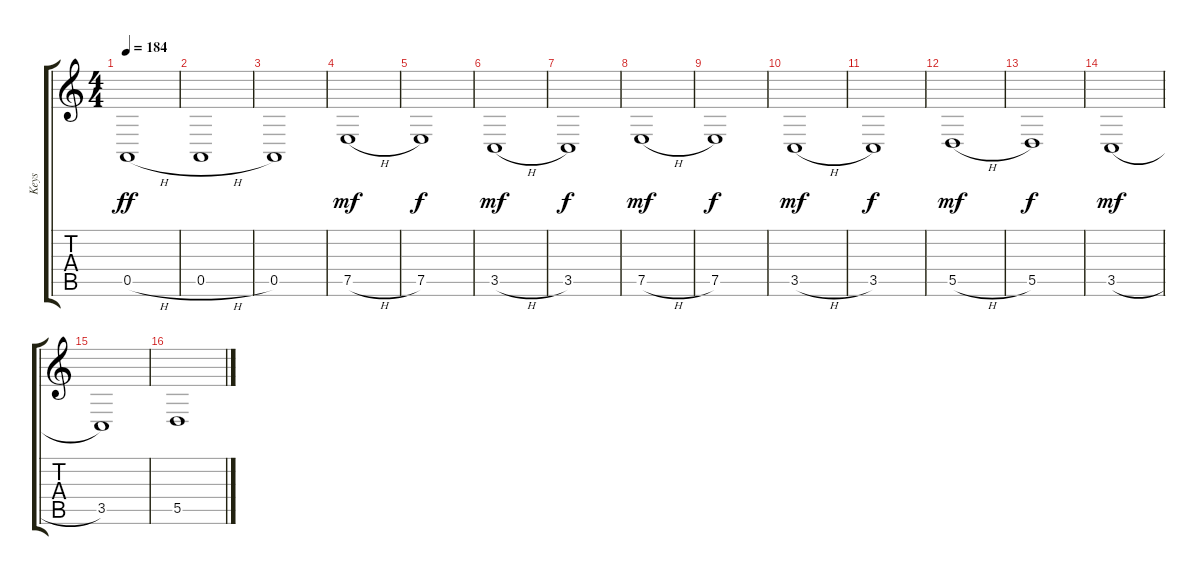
\track ("Keys" "Keys") {instrument choiraahs}
\staff {score tabs}
\tuning (E4 B3 G3 D3 A2 E2) {hide}
\ts (4 4)
\tempo 184
\clef g2
\ks c
0.5{h}.1{dy ff} |
0.5{h}.1 |
0.5.1 |
7.5{h}.1{dy mf} |
7.5.1{dy f} |
3.5{h}.1{dy mf} |
3.5.1{dy f} |
7.5{h}.1{dy mf} |
7.5.1{dy f} |
3.5{h}.1{dy mf} |
3.5.1{dy f} |
5.5{h}.1{dy mf} |
5.5.1{dy f} |
3.5{h}.1{dy mf} |
3.5.1 |
5.5{h}.1
